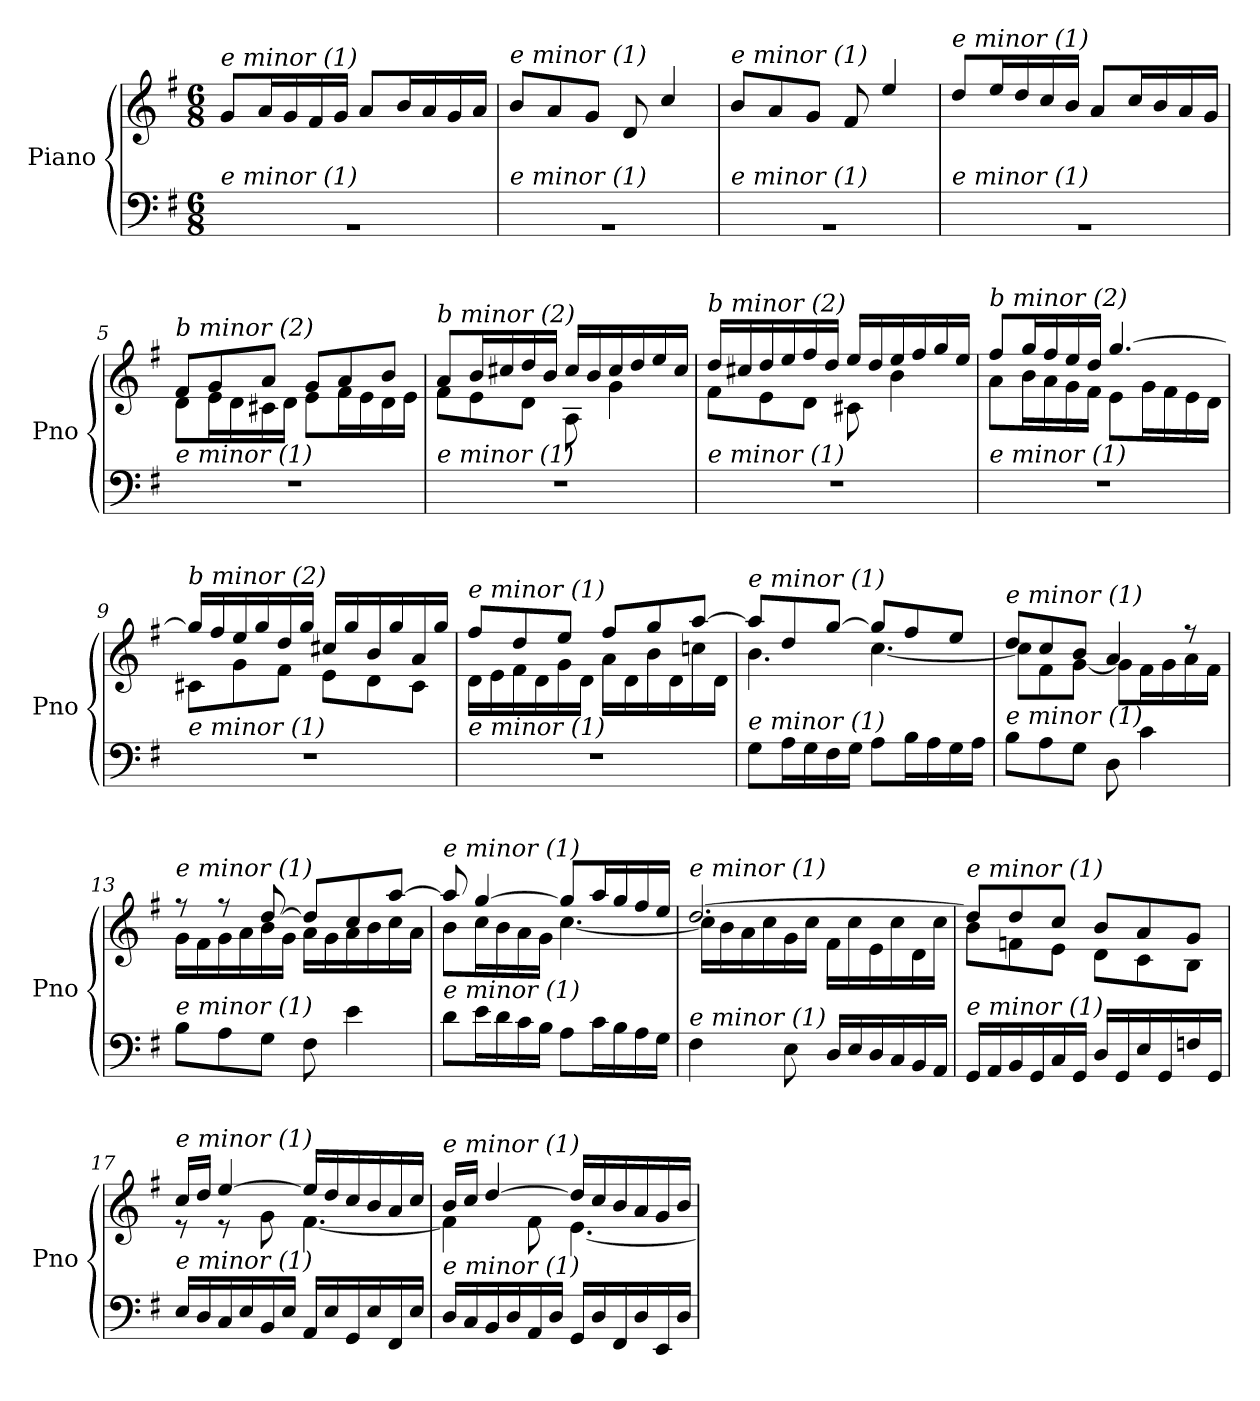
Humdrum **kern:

**kern	**kern
*part1	*part1
*staff2	*staff1
*I"Piano	*
*I'Pno	*
*clefF4	*clefG2
*k[f#]	*k[f#]
*M6/8	*M6/8
=1	=1
!	!LO:TX:i:t=e minor (1)
!LO:TX:i:t=e minor (1)	!
2.rBB	8g/L
.	16a/L
.	16g/
.	16f#/
.	16g/JJ
.	8a/L
.	16b/L
.	16a/
.	16g/
.	16a/JJ
=2	=2
!	!LO:TX:i:t=e minor (1)
!LO:TX:i:t=e minor (1)	!
2.rBB	8b/L
.	8a/
.	8g/J
.	8d/
.	4cc/
=3	=3
!	!LO:TX:i:t=e minor (1)
!LO:TX:i:t=e minor (1)	!
2.rBB	8b/L
.	8a/
.	8g/J
.	8f#/
.	4ee/
=4	=4
!	!LO:TX:i:t=e minor (1)
!LO:TX:i:t=e minor (1)	!
2.rBB	8dd/L
.	16ee/L
.	16dd/
.	16cc/
.	16b/JJ
.	8a/L
.	16cc/L
.	16b/
.	16a/
.	16g/JJ
=5	=5
*	*^
!	!LO:TX:i:t=b minor (2)	!
!LO:TX:i:t=e minor (1)	!	!
2.r	8f#/L	8d\L
.	8g/	16e\L
.	.	16d\
.	8a/J	16c#X\
.	.	16d\JJ
.	8g/L	8e\L
.	8a/	16f#\L
.	.	16e\
.	8b/J	16d\
.	.	16e\JJ
!!LO:LB:g=z	!!
=6	=6	=6
!	!LO:TX:i:t=b minor (2)	!
!LO:TX:i:t=e minor (1)	!	!
2.r	8a/L	8f#\L
.	16b/L	8e\
.	16cc#X/	.
.	16dd/	8d\J
.	16b/JJ	.
.	16cc#/LL	8A\
.	16b/	.
.	16cc#/	4g\
.	16dd/	.
.	16ee/	.
.	16cc#/JJ	.
=7	=7	=7
!	!LO:TX:i:t=b minor (2)	!
!LO:TX:i:t=e minor (1)	!	!
2.r	16dd/LL	8f#\L
.	16cc#X/	.
.	16dd/	8e\
.	16ee/	.
.	16ff#/	8d\J
.	16dd/JJ	.
.	16ee/LL	8c#X\
.	16dd/	.
.	16ee/	4b\
.	16ff#/	.
.	16gg/	.
.	16ee/JJ	.
=8	=8	=8
!	!LO:TX:i:t=b minor (2)	!
!LO:TX:i:t=e minor (1)	!	!
2.r	8ff#/L	8a\L
.	16gg/L	16b\L
.	16ff#/	16a\
.	16ee/	16g\
.	16dd/JJ	16f#\JJ
.	[4.gg/	8e\L
.	.	16g\L
.	.	16f#\
.	.	16e\
.	.	16d\JJ
=9	=9	=9
!	!LO:TX:i:t=b minor (2)	!
!LO:TX:i:t=e minor (1)	!	!
2.r	16gg/LL]	8c#X\L
.	16ff#/	.
.	16ee/	8g\
.	16gg/	.
.	16dd/	8f#\J
.	16gg/JJ	.
.	16cc#X/LL	8e\L
.	16gg/	.
.	16b/	8d\
.	16gg/	.
.	16a/	8c#\J
.	16gg/JJ	.
!!LO:LB:g=z	!!
=10	=10	=10
!	!LO:TX:i:t=e minor (1)	!
!LO:TX:i:t=e minor (1)	!	!
2.r	8ff#/L	16d\LL
.	.	16e\
.	8dd/	16f#\
.	.	16d\
.	8ee/J	16g\
.	.	16d\JJ
.	8ff#/L	16a\LL
.	.	16d\
.	8gg/	16b\
.	.	16d\
.	[8aa/J	16ccn\
.	.	16d\JJ
=11	=11	=11
!	!LO:TX:i:t=e minor (1)	!
!LO:TX:i:t=e minor (1)	!	!
8G\L	8aa/L]	4.b\
16A\L	8dd/	.
16G\	.	.
16F#\	[8gg/J	.
16G\JJ	.	.
8A\L	8gg/L]	[4.cc\
16B\L	8ff#/	.
16A\	.	.
16G\	8ee/J	.
16A\JJ	.	.
=12	=12	=12
!	!LO:TX:i:t=e minor (1)	!
!LO:TX:i:t=e minor (1)	!	!
8B\L	8dd/L	8cc\L]
8A\	8cc/	8f#\
8G\J	8b/J	[8g\J
8D\	4a/	8g\L]
4c\	.	16f#\L
.	.	16g\
.	8r	16a\
.	.	16f#\JJ
=13	=13	=13
!	!LO:TX:i:t=e minor (1)	!
!LO:TX:i:t=e minor (1)	!	!
8B\L	8r	16g\LL
.	.	16f#\
8A\	8r	16g\
.	.	16a\
8G\J	[8dd/	16b\
.	.	16g\JJ
8F#\	8dd/L]	16a\LL
.	.	16g\
4e\	8cc/	16a\
.	.	16b\
.	[8aa/J	16cc\
.	.	16a\JJ
!!LO:LB:g=z	!!
=14	=14	=14
!	!LO:TX:i:t=e minor (1)	!
!LO:TX:i:t=e minor (1)	!	!
8d\L	8aa/]	8b\L
16e\L	[4gg/	16cc\L
16d\	.	16b\
16c\	.	16a\
16B\JJ	.	16g\JJ
8A\L	8gg/L]	[4.cc\
16c\L	16aa/L	.
16B\	16gg/	.
16A\	16ff#/	.
16G\JJ	16ee/JJ	.
=15	=15	=15
!	!LO:TX:i:t=e minor (1)	!
!LO:TX:i:t=e minor (1)	!	!
4F#\	[2.dd/	16cc\LL]
.	.	16b\
.	.	16a\
.	.	16cc\
8E\	.	16g\
.	.	16cc\JJ
16D/LL	.	16f#\LL
16E/	.	16cc\
16D/	.	16e\
16C/	.	16cc\
16BB/	.	16d\
16AA/JJ	.	16cc\JJ
=16	=16	=16
!	!LO:TX:i:t=e minor (1)	!
!LO:TX:i:t=e minor (1)	!	!
16GG/LL	8dd/L]	8b\L
16AA/	.	.
16BB/	8dd/	8fn\
16GG/	.	.
16C/	8cc/J	8e\J
16GG/JJ	.	.
16D/LL	8b/L	8d\L
16GG/	.	.
16E/	8a/	8c\
16GG/	.	.
16Fn/	8g/J	8B\J
16GG/JJ	.	.
=17	=17	=17
!	!LO:TX:i:t=e minor (1)	!
!LO:TX:i:t=e minor (1)	!	!
16E/LL	16cc/LL	8r
16D/	16dd/JJ	.
16C/	[4ee/	8r
16E/	.	.
16BB/	.	8g\
16E/JJ	.	.
16AA/LL	16ee/LL]	[4.f#\
16E/	16dd/	.
16GG/	16cc/	.
16E/	16b/	.
16FF#/	16a/	.
16E/JJ	16cc/JJ	.
!!LO:LB:g=z	!!
=18	=18	=18
!	!LO:TX:i:t=e minor (1)	!
!LO:TX:i:t=e minor (1)	!	!
16D/LL	16b/LL	4f#\]
16C/	16cc/JJ	.
16BB/	[4dd/	.
16D/	.	.
16AA/	.	8f#\
16D/JJ	.	.
16GG/LL	16dd/LL]	[4.e\
16D/	16cc/	.
16FF#/	16b/	.
16D/	16a/	.
16EE/	16g/	.
16D/JJ	16b/JJ	.
*	*v	*v
=	=
*-	*-
